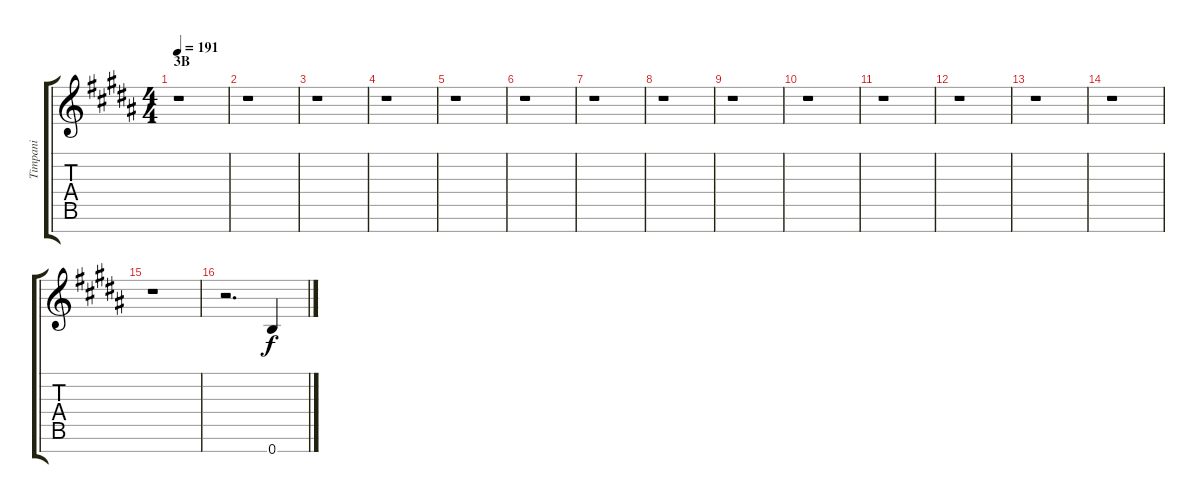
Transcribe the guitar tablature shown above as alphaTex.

\track ("Timpani" "Timpani") {instrument timpani}
\staff {score tabs}
\tuning (E5 B4 G4 D4 A3 E3 B2) {hide}
\ts (4 4)
\section ("" "3B")
\tempo 191
\clef g2
\ks b
r.1{ot 8vb dy f} |
r.1{ot 8vb} |
r.1{ot 8vb} |
r.1{ot 8vb} |
r.1{ot 8vb} |
r.1{ot 8vb} |
r.1{ot 8vb} |
r.1{ot 8vb} |
r.1{ot 8vb} |
r.1{ot 8vb} |
r.1{ot 8vb} |
r.1{ot 8vb} |
r.1{ot 8vb} |
r.1{ot 8vb} |
r.1{ot 8vb} |
r.2{d ot 8vb} 0.7.4{ot 8vb}
